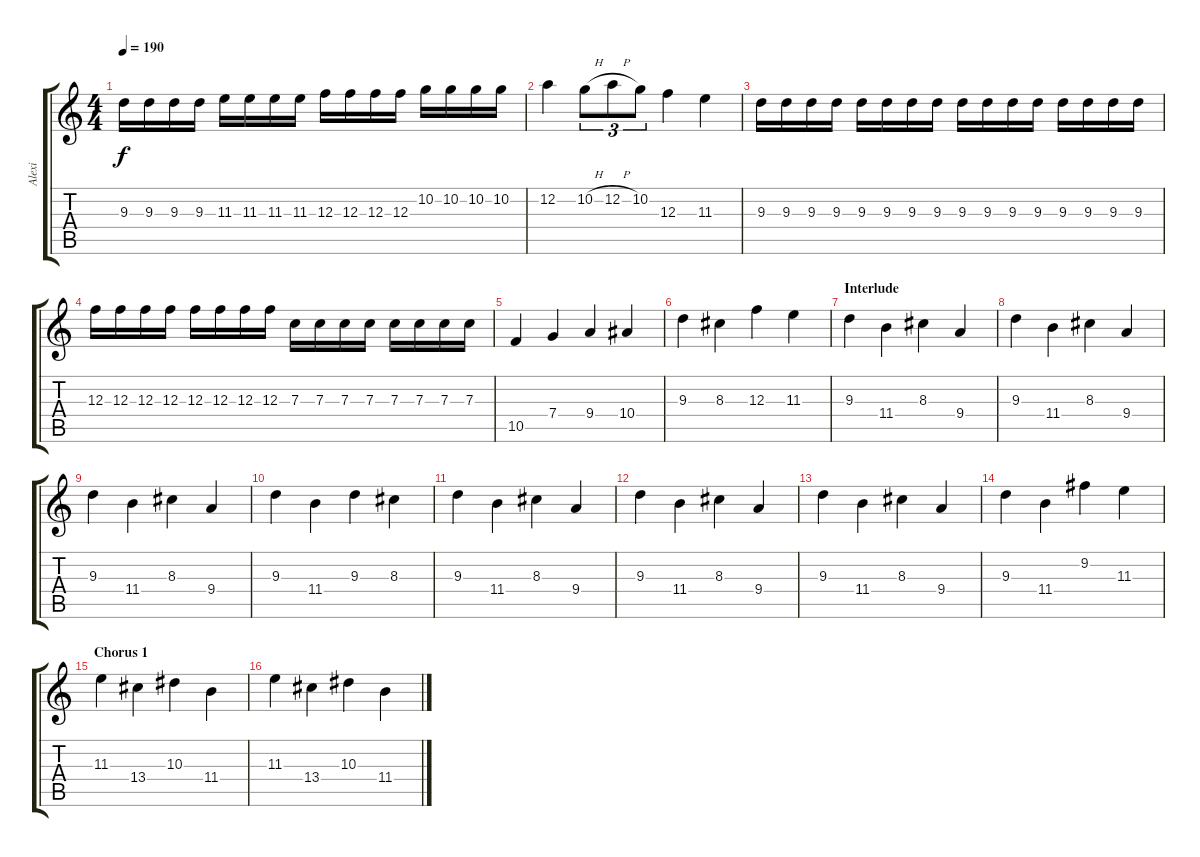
\track ("Alexi" "Alexi") {instrument distortionguitar}
\staff {score tabs}
\tuning (D4 A3 F3 C3 G2 D2) {hide}
\ts (4 4)
\tempo 190
\clef g2
\ks c
9.3.16{dy f} 9.3.16 9.3.16 9.3.16 11.3.16 11.3.16 11.3.16 11.3.16 12.3.16 12.3.16 12.3.16 12.3.16 10.2.16 10.2.16 10.2.16 10.2.16 |
12.2.4 10.2{h}.8{tu (3 2)} 12.2{h}.8{tu (3 2)} 10.2.8{tu (3 2)} 12.3.4 11.3.4 |
9.3.16 9.3.16 9.3.16 9.3.16 9.3.16 9.3.16 9.3.16 9.3.16 9.3.16 9.3.16 9.3.16 9.3.16 9.3.16 9.3.16 9.3.16 9.3.16 |
12.3.16 12.3.16 12.3.16 12.3.16 12.3.16 12.3.16 12.3.16 12.3.16 7.3.16 7.3.16 7.3.16 7.3.16 7.3.16 7.3.16 7.3.16 7.3.16 |
10.5.4 7.4.4 9.4.4 10.4.4 |
9.3.4 8.3.4 12.3.4 11.3.4 |
\section ("" "Interlude")
9.3.4 11.4.4 8.3.4 9.4.4 |
9.3.4 11.4.4 8.3.4 9.4.4 |
9.3.4 11.4.4 8.3.4 9.4.4 |
9.3.4 11.4.4 9.3.4 8.3.4 |
9.3.4 11.4.4 8.3.4 9.4.4 |
9.3.4 11.4.4 8.3.4 9.4.4 |
9.3.4 11.4.4 8.3.4 9.4.4 |
9.3.4 11.4.4 9.2.4 11.3.4 |
\section ("" "Chorus 1")
11.3.4 13.4.4 10.3.4 11.4.4 |
11.3.4 13.4.4 10.3.4 11.4.4
